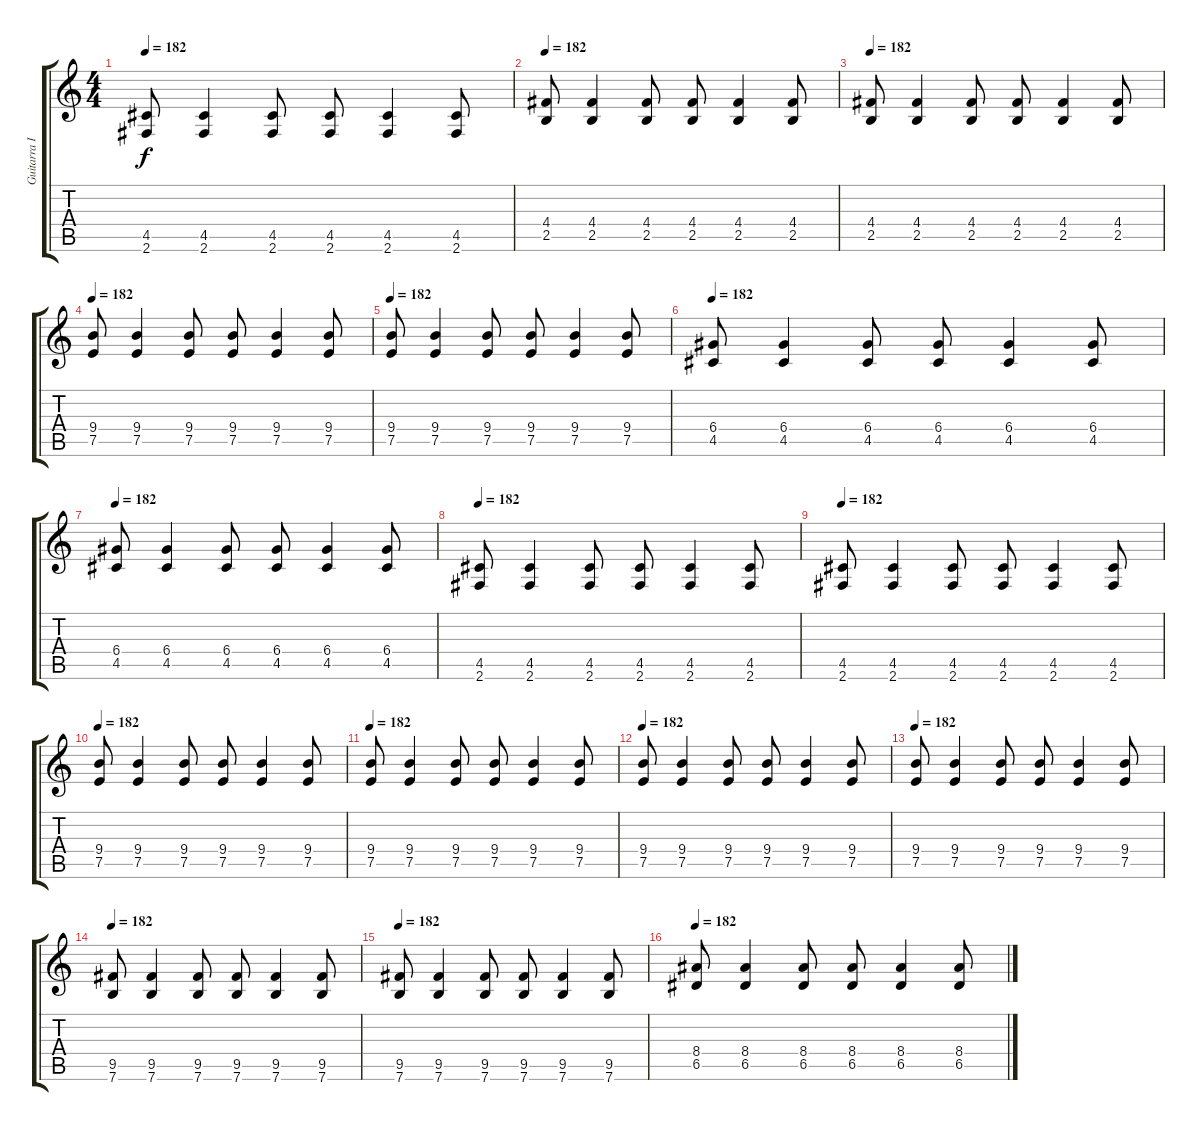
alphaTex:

\track ("Guitarra I" "Guitarra I") {instrument overdrivenguitar}
\staff {score tabs}
\tuning (E4 B3 G3 D3 A2 E2) {hide}
\ts (4 4)
\tempo 182
\clef g2
\ks c
(4.5 2.6).8{dy f} (4.5 2.6).4 (4.5 2.6).8 (4.5 2.6).8 (4.5 2.6).4 (4.5 2.6).8 |
\tempo 182
(4.4 2.5).8 (4.4 2.5).4 (4.4 2.5).8 (4.4 2.5).8 (4.4 2.5).4 (4.4 2.5).8 |
\tempo 182
(4.4 2.5).8 (4.4 2.5).4 (4.4 2.5).8 (4.4 2.5).8 (4.4 2.5).4 (4.4 2.5).8 |
\tempo 182
(9.4 7.5).8 (9.4 7.5).4 (9.4 7.5).8 (9.4 7.5).8 (9.4 7.5).4 (9.4 7.5).8 |
\tempo 182
(9.4 7.5).8 (9.4 7.5).4 (9.4 7.5).8 (9.4 7.5).8 (9.4 7.5).4 (9.4 7.5).8 |
\tempo 182
(6.4 4.5).8 (6.4 4.5).4 (6.4 4.5).8 (6.4 4.5).8 (6.4 4.5).4 (6.4 4.5).8 |
\tempo 182
(6.4 4.5).8 (6.4 4.5).4 (6.4 4.5).8 (6.4 4.5).8 (6.4 4.5).4 (6.4 4.5).8 |
\tempo 182
(4.5 2.6).8 (4.5 2.6).4 (4.5 2.6).8 (4.5 2.6).8 (4.5 2.6).4 (4.5 2.6).8 |
\tempo 182
(4.5 2.6).8 (4.5 2.6).4 (4.5 2.6).8 (4.5 2.6).8 (4.5 2.6).4 (4.5 2.6).8 |
\tempo 182
(9.4 7.5).8 (9.4 7.5).4 (9.4 7.5).8 (9.4 7.5).8 (9.4 7.5).4 (9.4 7.5).8 |
\tempo 182
(9.4 7.5).8 (9.4 7.5).4 (9.4 7.5).8 (9.4 7.5).8 (9.4 7.5).4 (9.4 7.5).8 |
\tempo 182
(9.4 7.5).8 (9.4 7.5).4 (9.4 7.5).8 (9.4 7.5).8 (9.4 7.5).4 (9.4 7.5).8 |
\tempo 182
(9.4 7.5).8 (9.4 7.5).4 (9.4 7.5).8 (9.4 7.5).8 (9.4 7.5).4 (9.4 7.5).8 |
\tempo 182
(9.5 7.6).8 (9.5 7.6).4 (9.5 7.6).8 (9.5 7.6).8 (9.5 7.6).4 (9.5 7.6).8 |
\tempo 182
(9.5 7.6).8 (9.5 7.6).4 (9.5 7.6).8 (9.5 7.6).8 (9.5 7.6).4 (9.5 7.6).8 |
\tempo 182
(8.4 6.5).8 (8.4 6.5).4 (8.4 6.5).8 (8.4 6.5).8 (8.4 6.5).4 (8.4 6.5).8
